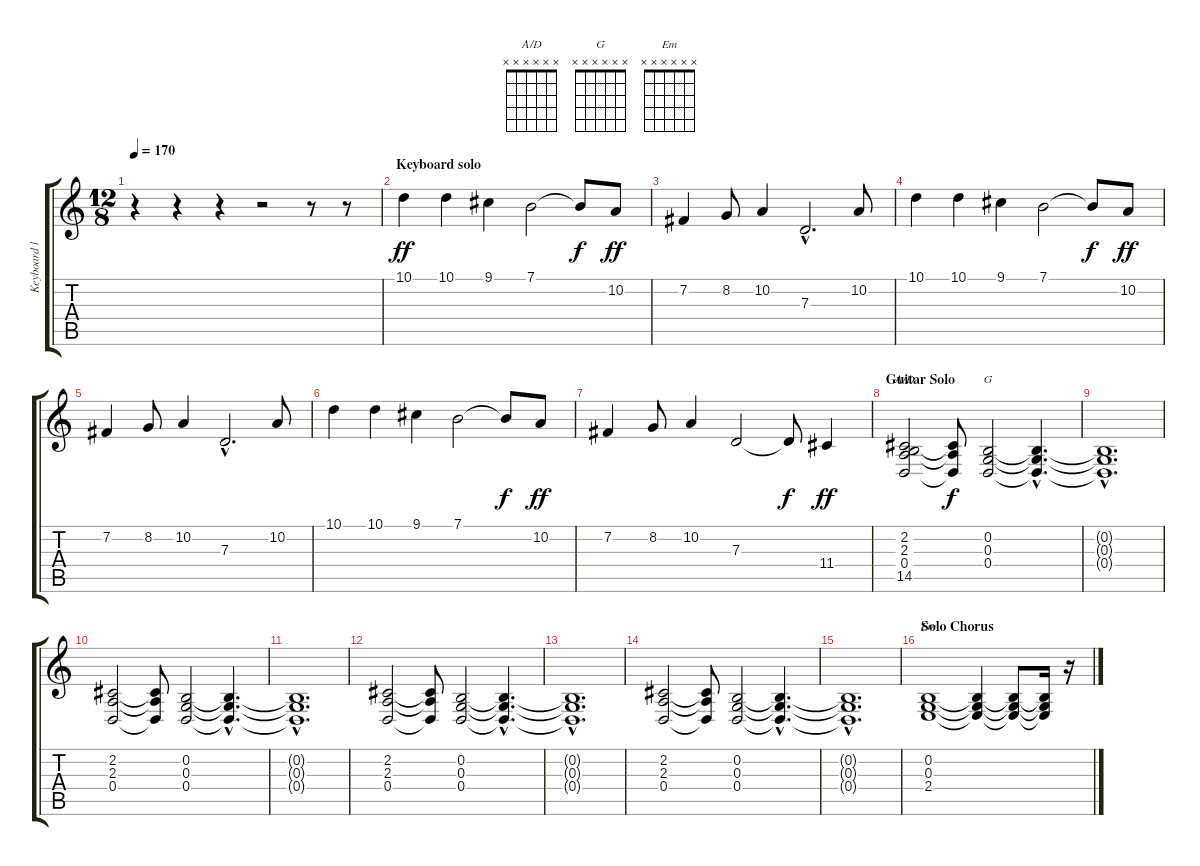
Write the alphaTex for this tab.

\track ("Keyboard lead and chords" "Keyboard l") {instrument lead8bassandlead}
\staff {score tabs}
\tuning (E4 B3 G3 D3 A2 E2) {hide}
\chord ("A/D" x x x x x x)
\chord ("G" x x x x x x)
\chord ("Em" x x x x x x)
\ts (12 8)
\tempo 170
\clef g2
\ks c
r.4{dy f} r.4 r.4 r.2 r.8 r.8{instrument lead1square} |
\section ("" "Keyboard solo")
10.1.4{dy ff} 10.1.4 9.1.4 7.1.2 7.1{t}.8{dy f} 10.2.8{dy ff} |
7.2.4 8.2.8 10.2.4 7.3{hac}.2{d} 10.2.8 |
10.1.4 10.1.4 9.1.4 7.1.2 7.1{t}.8{dy f} 10.2.8{dy ff} |
7.2.4 8.2.8 10.2.4 7.3{hac}.2{d} 10.2.8 |
10.1.4 10.1.4 9.1.4 7.1.2 7.1{t}.8{dy f} 10.2.8{dy ff} |
7.2.4 8.2.8 10.2.4 7.3.2 7.3{t}.8{dy f} 11.4.4{dy ff} |
\section ("" "Guitar Solo")
(2.2 2.3 0.4 14.5).2{ch "A/D" volume 10 balance 8 instrument lead8bassandlead} (2.2{t} 2.3{t} 0.4{t}).8{dy f} (0.2 0.3 0.4).2{ch "G"} (0.2{hac t} 0.3{hac t} 0.4{hac t}).4{d} |
(0.2{hac t} 0.3{hac t} 0.4{hac t}).1{d} |
(2.2 2.3 0.4).2 (2.2{t} 2.3{t} 0.4{t}).8 (0.2 0.3 0.4).2 (0.2{hac t} 0.3{hac t} 0.4{hac t}).4{d} |
(0.2{hac t} 0.3{hac t} 0.4{hac t}).1{d} |
(2.2 2.3 0.4).2 (2.2{t} 2.3{t} 0.4{t}).8 (0.2 0.3 0.4).2 (0.2{hac t} 0.3{hac t} 0.4{hac t}).4{d} |
(0.2{hac t} 0.3{hac t} 0.4{hac t}).1{d} |
(2.2 2.3 0.4).2 (2.2{t} 2.3{t} 0.4{t}).8 (0.2 0.3 0.4).2 (0.2{hac t} 0.3{hac t} 0.4{hac t}).4{d} |
(0.2{hac t} 0.3{hac t} 0.4{hac t}).1{d} |
\section ("" "Solo Chorus")
(0.2 0.3 2.4).1{ch "Em"} (0.2{t} 0.3{t} 2.4{t}).4 (0.2{t} 0.3{t} 2.4{t}).8 (0.2{t} 0.3{t} 2.4{t}).16 r.16
